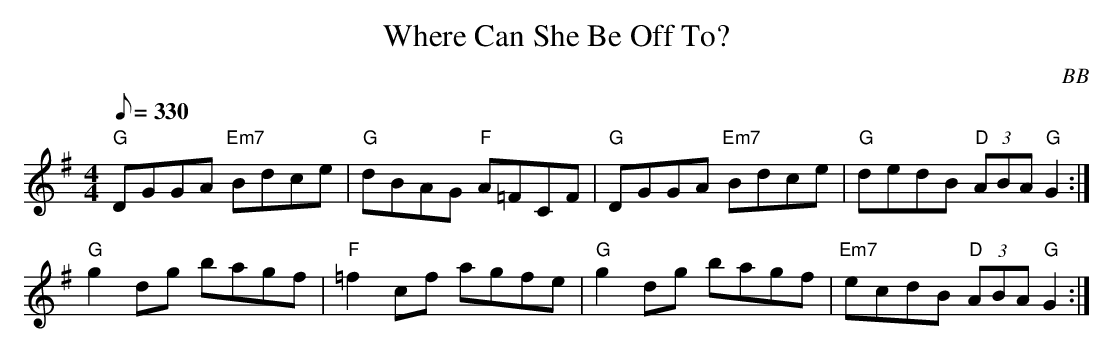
X:1
T: Where Can She Be Off To?
C: BB
Q: 1/8=330
M: 4/4
L: 1/8
K: G
"G"DGGA "Em7"Bdce|"G"dBAG "F"A=FCF|"G"DGGA "Em7"Bdce|"G"dedB "D"(3ABA "G"G2 :|
"G"g2 dg bagf|"F"=f2 cf agfe|"G"g2 dg bagf|"Em7"ecdB "D"(3ABA "G"G2 :|
